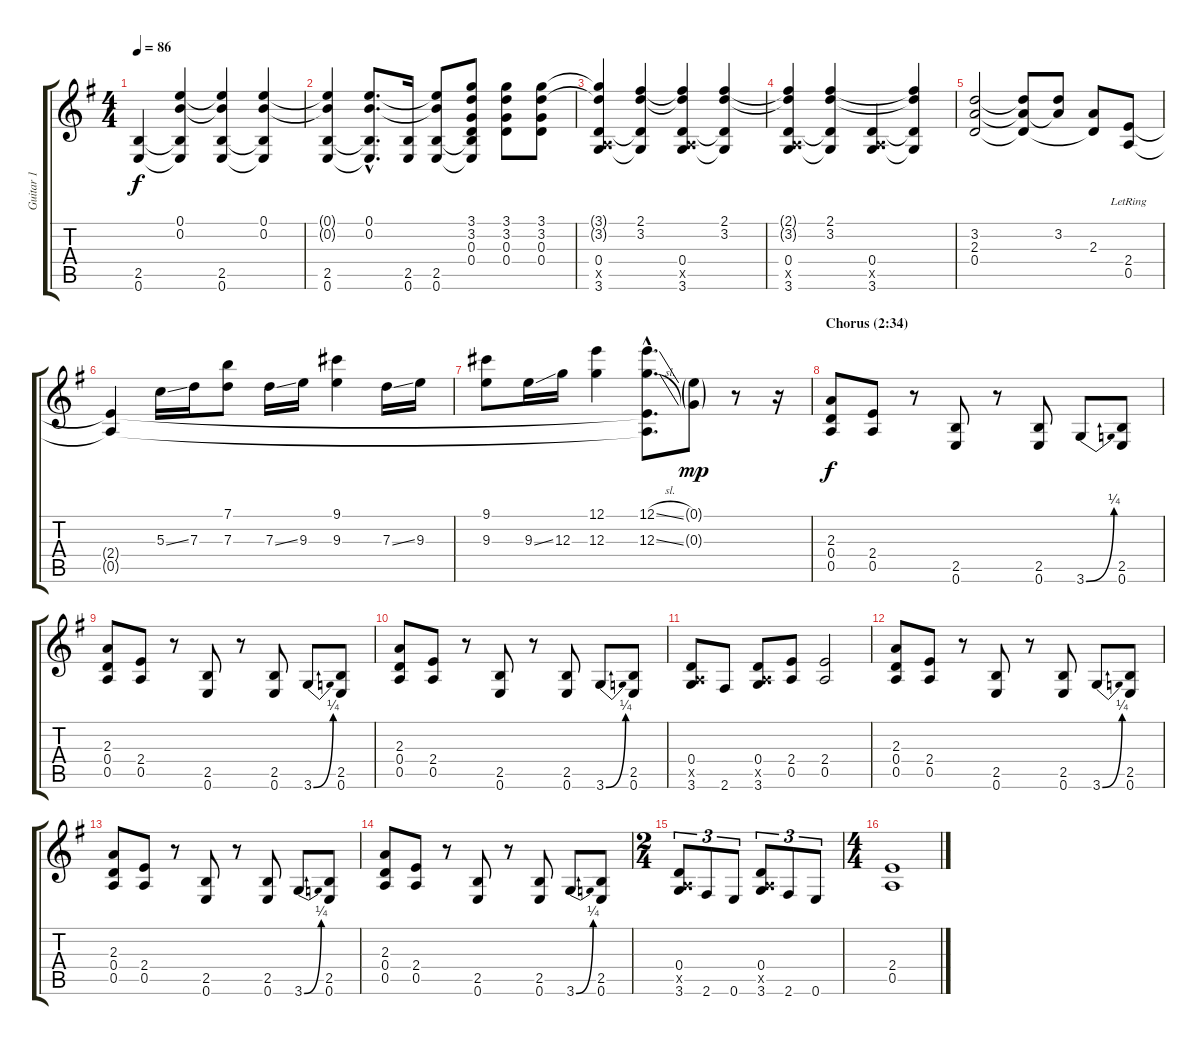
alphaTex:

\track ("Guitar 1" "Guitar 1") {instrument distortionguitar}
\staff {score tabs}
\tuning (E4 B3 G3 D3 A2 E2) {hide}
\ts (4 4)
\tempo 86
\clef g2
\ks eminor
(2.5 0.6).4{dy f} (0.1 0.2 2.5{t} 0.6{t}).4 (0.1{t} 0.2{t} 2.5 0.6).4 (0.1 0.2 2.5{t} 0.6{t}).4 |
(0.1{t} 0.2{t} 2.5 0.6).4 (0.1{hac} 0.2{hac} 2.5{hac t} 0.6{hac t}).8{d} (2.5 0.6).16 (0.1{t} 0.2{t} 2.5 0.6).8 (3.1 3.2 0.3 0.4 2.5{t} 0.6{t}).8 (3.1 3.2 0.3 0.4).8 (3.1 3.2 0.3 0.4).8 |
(3.1{t} 3.2{t} 0.4 0.5{x} 3.6).4 (2.1 3.2 0.4{t} 3.6{t}).4 (2.1{t} 3.2{t} 0.4 0.5{x} 3.6).4 (2.1 3.2 0.4{t} 3.6{t}).4 |
(2.1{t} 3.2{t} 0.4 0.5{x} 3.6).4 (2.1 3.2 0.4{t} 3.6{t}).4 (0.4 0.5{x} 3.6).4 (2.1{t} 3.2{t} 0.4{t} 3.6{t}).4 |
(3.2 2.3 0.4).2 (3.2{t} 2.3{t} 0.4{t}).8 (3.2 2.3{t}).8 (2.3 0.4{t}).8 (2.4{lr} 0.5{lr}).8 |
(2.4{t} 0.5{t}).4 5.3{ss}.16 7.3.16 (7.1 7.3).8 7.3{ss}.16 9.3.16 (9.1 9.3).4 7.3{ss}.16 9.3.16 |
(9.1 9.3).8 9.3{ss}.16 12.3.16 (12.1 12.3).4 (12.1{sl hac} 12.3{sl hac} 2.4{hac t} 0.5{hac t}).8{d} (0.1{g} 0.3{g}).8{dy mp} r.8 r.16 |
\section ("" "Chorus (2:34)")
(2.3 0.4 0.5).8{dy f} (2.4 0.5).8 r.8 (2.5 0.6).8 r.8 (2.5 0.6).8 3.6{be (bend 0 0 60 1)}.8 (2.5 0.6).8 |
(2.3 0.4 0.5).8 (2.4 0.5).8 r.8 (2.5 0.6).8 r.8 (2.5 0.6).8 3.6{be (bend 0 0 60 1)}.8 (2.5 0.6).8 |
(2.3 0.4 0.5).8 (2.4 0.5).8 r.8 (2.5 0.6).8 r.8 (2.5 0.6).8 3.6{be (bend 0 0 60 1)}.8 (2.5 0.6).8 |
(0.4 0.5{x} 3.6).8 2.6.8 (0.4 0.5{x} 3.6).8 (2.4 0.5).8 (2.4 0.5).2 |
(2.3 0.4 0.5).8 (2.4 0.5).8 r.8 (2.5 0.6).8 r.8 (2.5 0.6).8 3.6{be (bend 0 0 60 1)}.8 (2.5 0.6).8 |
(2.3 0.4 0.5).8 (2.4 0.5).8 r.8 (2.5 0.6).8 r.8 (2.5 0.6).8 3.6{be (bend 0 0 60 1)}.8 (2.5 0.6).8 |
(2.3 0.4 0.5).8 (2.4 0.5).8 r.8 (2.5 0.6).8 r.8 (2.5 0.6).8 3.6{be (bend 0 0 60 1)}.8 (2.5 0.6).8 |
\ts (2 4)
(0.4 0.5{x} 3.6).8{tu (3 2)} 2.6.8{tu (3 2)} 0.6.8{tu (3 2)} (0.4 0.5{x} 3.6).8{tu (3 2)} 2.6.8{tu (3 2)} 0.6.8{tu (3 2)} |
\ts (4 4)
(2.4 0.5).1
